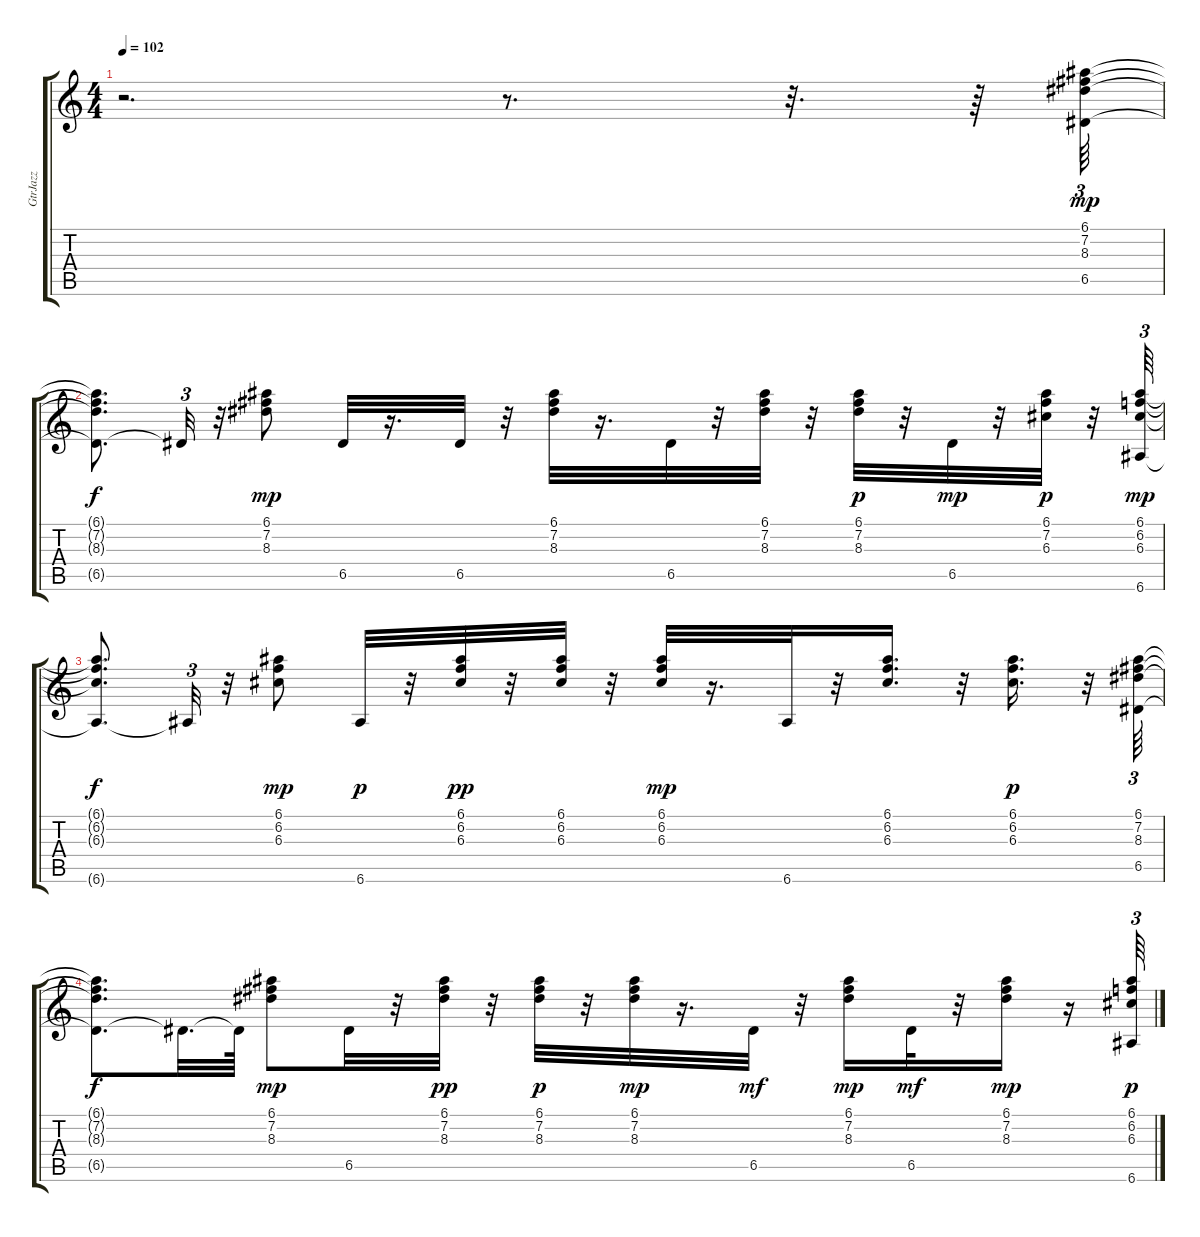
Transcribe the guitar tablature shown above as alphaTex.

\track ("GtrJazz" "GtrJazz") {instrument acousticguitarsteel}
\staff {score tabs}
\tuning (E4 B3 G3 D3 A2 E2) {hide}
\ts (4 4)
\tempo 102
\clef g2
\ks c
r.2{d dy f} r.8{d} r.32{d} r.64 (6.1 7.2 8.3 6.5).64{tu (3 2) dy mp} |
(6.1{t} 7.2{t} 8.3{t} 6.5{t}).8{d dy f} 6.5{t}.32{tu (3 2)} r.32 (6.1 7.2 8.3).8{dy mp} 6.5.32 r.16{d} 6.5.32 r.32 (6.1 7.2 8.3).32 r.16{d} 6.5.32 r.32 (6.1 7.2 8.3).32 r.32 (6.1 7.2 8.3).32{dy p} r.32 6.5.32{dy mp} r.32 (6.1 7.2 6.3).32{dy p} r.32 (6.1 6.2 6.3 6.6).64{tu (3 2) dy mp} |
(6.1{t} 6.2{t} 6.3{t} 6.6{t}).8{d dy f} 6.6{t}.32{tu (3 2)} r.32 (6.1 6.2 6.3).8{dy mp} 6.6.32{dy p} r.32 (6.1 6.2 6.3).32{dy pp} r.32 (6.1 6.2 6.3).32 r.32 (6.1 6.2 6.3).32{dy mp} r.16{d} 6.6.32 r.32 (6.1 6.2 6.3).16{d} r.32 (6.1 6.2 6.3).16{d dy p} r.32 (6.1 7.2 8.3 6.5).64{tu (3 2)} |
(6.1{t} 7.2{t} 8.3{t} 6.5{t}).8{d dy f} 6.5{t}.32{d} 6.5{t}.64 (6.1 7.2 8.3).8{dy mp} 6.5.32 r.32 (6.1 7.2 8.3).32{dy pp} r.32 (6.1 7.2 8.3).32{dy p} r.32 (6.1 7.2 8.3).32{dy mp} r.16{d} 6.5.32{dy mf} r.32 (6.1 7.2 8.3).16{dy mp} 6.5.32{dy mf} r.32 (6.1 7.2 8.3).16{dy mp} r.16 (6.1 6.2 6.3 6.6).64{tu (3 2) dy p}
